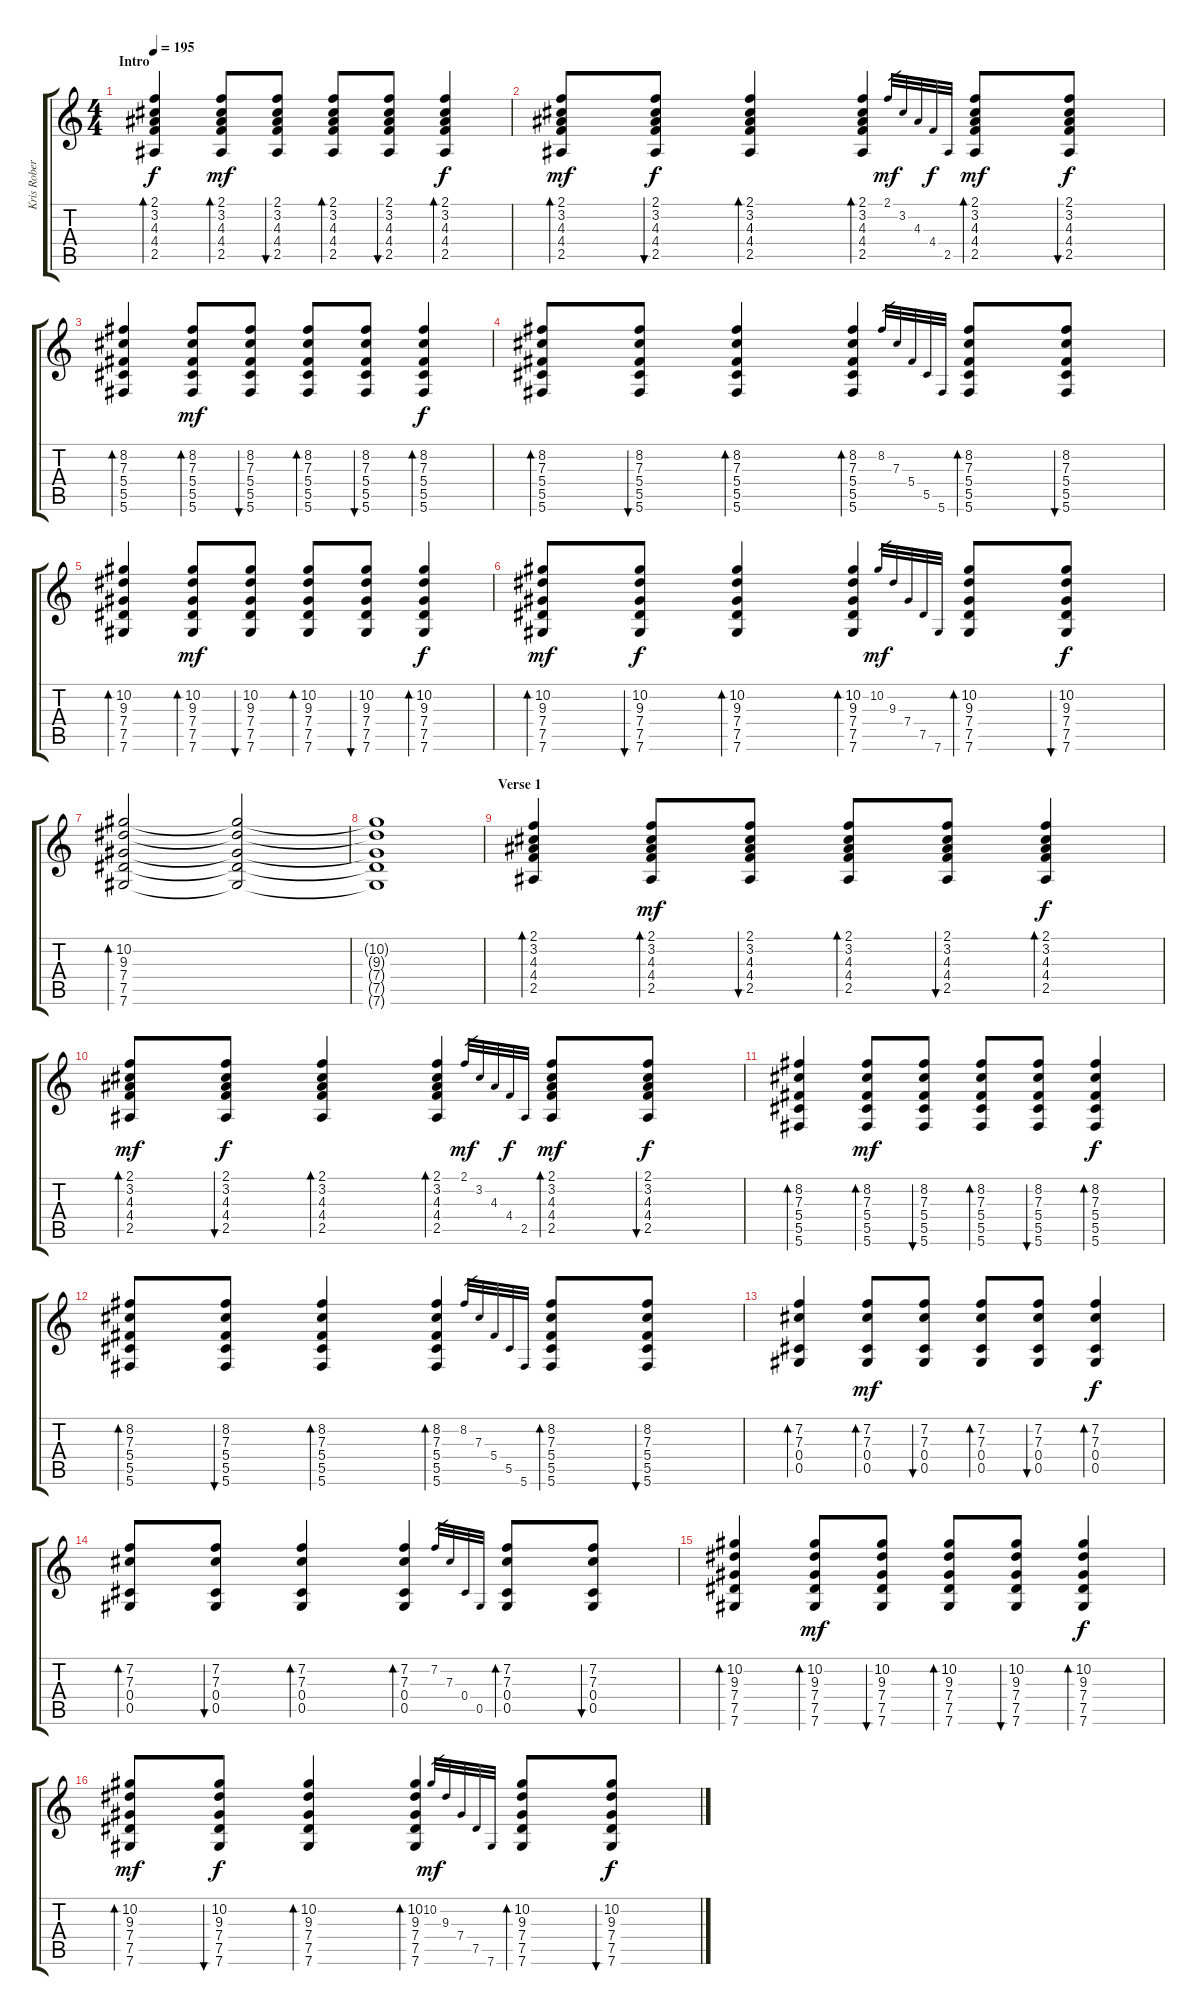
\track ("Kris Roberts" "Kris Rober") {instrument acousticguitarsteel}
\staff {score tabs}
\tuning (Eb4 Bb3 Gb3 Db3 Ab2 Db2) {hide}
\ts (4 4)
\section ("" "Intro")
\tempo 195
\clef g2
\ks c
(2.1 3.2 4.3 4.4 2.5).4{bd 30 dy f instrument acousticguitarsteel} (2.1 3.2 4.3 4.4 2.5).8{bd 30 dy mf} (2.1 3.2 4.3 4.4 2.5).8{bu 30} (2.1 3.2 4.3 4.4 2.5).8{bd 30} (2.1 3.2 4.3 4.4 2.5).8{bu 30} (2.1 3.2 4.3 4.4 2.5).4{bd 30 dy f} |
(2.1 3.2 4.3 4.4 2.5).8{bd 30 dy mf} (2.1 3.2 4.3 4.4 2.5).8{bu 30 dy f} (2.1 3.2 4.3 4.4 2.5).4{bd 30} (2.1 3.2 4.3 4.4 2.5).4{bd 30} 2.1.32{gr dy mf} 3.2.32{gr} 4.3.32{gr} 4.4.32{gr dy f} 2.5.32{gr} (2.1 3.2 4.3 4.4 2.5).8{bd 30 dy mf} (2.1 3.2 4.3 4.4 2.5).8{bu 30 dy f} |
(8.2 7.3 5.4 5.5 5.6).4{bd 30} (8.2 7.3 5.4 5.5 5.6).8{bd 30 dy mf} (8.2 7.3 5.4 5.5 5.6).8{bu 30} (8.2 7.3 5.4 5.5 5.6).8{bd 30} (8.2 7.3 5.4 5.5 5.6).8{bu 30} (8.2 7.3 5.4 5.5 5.6).4{bd 30 dy f} |
(8.2 7.3 5.4 5.5 5.6).8{bd 30} (8.2 7.3 5.4 5.5 5.6).8{bu 30} (8.2 7.3 5.4 5.5 5.6).4{bd 30} (8.2 7.3 5.4 5.5 5.6).4{bd 30} 8.2.32{gr} 7.3.32{gr} 5.4.32{gr} 5.5.32{gr} 5.6.32{gr} (8.2 7.3 5.4 5.5 5.6).8{bd 30} (8.2 7.3 5.4 5.5 5.6).8{bu 30} |
(10.2 9.3 7.4 7.5 7.6).4{bd 30} (10.2 9.3 7.4 7.5 7.6).8{bd 30 dy mf} (10.2 9.3 7.4 7.5 7.6).8{bu 30} (10.2 9.3 7.4 7.5 7.6).8{bd 30} (10.2 9.3 7.4 7.5 7.6).8{bu 30} (10.2 9.3 7.4 7.5 7.6).4{bd 30 dy f} |
(10.2 9.3 7.4 7.5 7.6).8{bd 30 dy mf} (10.2 9.3 7.4 7.5 7.6).8{bu 30 dy f} (10.2 9.3 7.4 7.5 7.6).4{bd 30} (10.2 9.3 7.4 7.5 7.6).4{bd 30} 10.2.32{gr dy mf} 9.3.32{gr} 7.4.32{gr} 7.5.32{gr} 7.6.32{gr} (10.2 9.3 7.4 7.5 7.6).8{bd 30} (10.2 9.3 7.4 7.5 7.6).8{bu 30 dy f} |
(10.2 9.3 7.4 7.5 7.6).2{bd 30} (10.2{t} 9.3{t} 7.4{t} 7.5{t} 7.6{t}).2 |
(10.2{t} 9.3{t} 7.4{t} 7.5{t} 7.6{t}).1{volume 14} |
\section ("" "Verse 1")
(2.1 3.2 4.3 4.4 2.5).4{bd 30} (2.1 3.2 4.3 4.4 2.5).8{bd 30 dy mf} (2.1 3.2 4.3 4.4 2.5).8{bu 30} (2.1 3.2 4.3 4.4 2.5).8{bd 30} (2.1 3.2 4.3 4.4 2.5).8{bu 30} (2.1 3.2 4.3 4.4 2.5).4{bd 30 dy f} |
(2.1 3.2 4.3 4.4 2.5).8{bd 30 dy mf} (2.1 3.2 4.3 4.4 2.5).8{bu 30 dy f} (2.1 3.2 4.3 4.4 2.5).4{bd 30} (2.1 3.2 4.3 4.4 2.5).4{bd 30} 2.1.32{gr dy mf} 3.2.32{gr} 4.3.32{gr} 4.4.32{gr dy f} 2.5.32{gr} (2.1 3.2 4.3 4.4 2.5).8{bd 30 dy mf} (2.1 3.2 4.3 4.4 2.5).8{bu 30 dy f} |
(8.2 7.3 5.4 5.5 5.6).4{bd 30} (8.2 7.3 5.4 5.5 5.6).8{bd 30 dy mf} (8.2 7.3 5.4 5.5 5.6).8{bu 30} (8.2 7.3 5.4 5.5 5.6).8{bd 30} (8.2 7.3 5.4 5.5 5.6).8{bu 30} (8.2 7.3 5.4 5.5 5.6).4{bd 30 dy f} |
(8.2 7.3 5.4 5.5 5.6).8{bd 30} (8.2 7.3 5.4 5.5 5.6).8{bu 30} (8.2 7.3 5.4 5.5 5.6).4{bd 30} (8.2 7.3 5.4 5.5 5.6).4{bd 30} 8.2.32{gr} 7.3.32{gr} 5.4.32{gr} 5.5.32{gr} 5.6.32{gr} (8.2 7.3 5.4 5.5 5.6).8{bd 30} (8.2 7.3 5.4 5.5 5.6).8{bu 30} |
(7.2 7.3 0.4 0.5).4{bd 30} (7.2 7.3 0.4 0.5).8{bd 30 dy mf} (7.2 7.3 0.4 0.5).8{bu 30} (7.2 7.3 0.4 0.5).8{bd 30} (7.2 7.3 0.4 0.5).8{bu 30} (7.2 7.3 0.4 0.5).4{bd 30 dy f} |
(7.2 7.3 0.4 0.5).8{bd 30} (7.2 7.3 0.4 0.5).8{bu 30} (7.2 7.3 0.4 0.5).4{bd 30} (7.2 7.3 0.4 0.5).4{bd 30} 7.2.32{gr} 7.3.32{gr} 0.4.32{gr} 0.5.32{gr} (7.2 7.3 0.4 0.5).8{bd 30} (7.2 7.3 0.4 0.5).8{bu 30} |
(10.2 9.3 7.4 7.5 7.6).4{bd 30} (10.2 9.3 7.4 7.5 7.6).8{bd 30 dy mf} (10.2 9.3 7.4 7.5 7.6).8{bu 30} (10.2 9.3 7.4 7.5 7.6).8{bd 30} (10.2 9.3 7.4 7.5 7.6).8{bu 30} (10.2 9.3 7.4 7.5 7.6).4{bd 30 dy f} |
(10.2 9.3 7.4 7.5 7.6).8{bd 30 dy mf} (10.2 9.3 7.4 7.5 7.6).8{bu 30 dy f} (10.2 9.3 7.4 7.5 7.6).4{bd 30} (10.2 9.3 7.4 7.5 7.6).4{bd 30} 10.2.32{gr dy mf} 9.3.32{gr} 7.4.32{gr} 7.5.32{gr} 7.6.32{gr} (10.2 9.3 7.4 7.5 7.6).8{bd 30} (10.2 9.3 7.4 7.5 7.6).8{bu 30 dy f}
